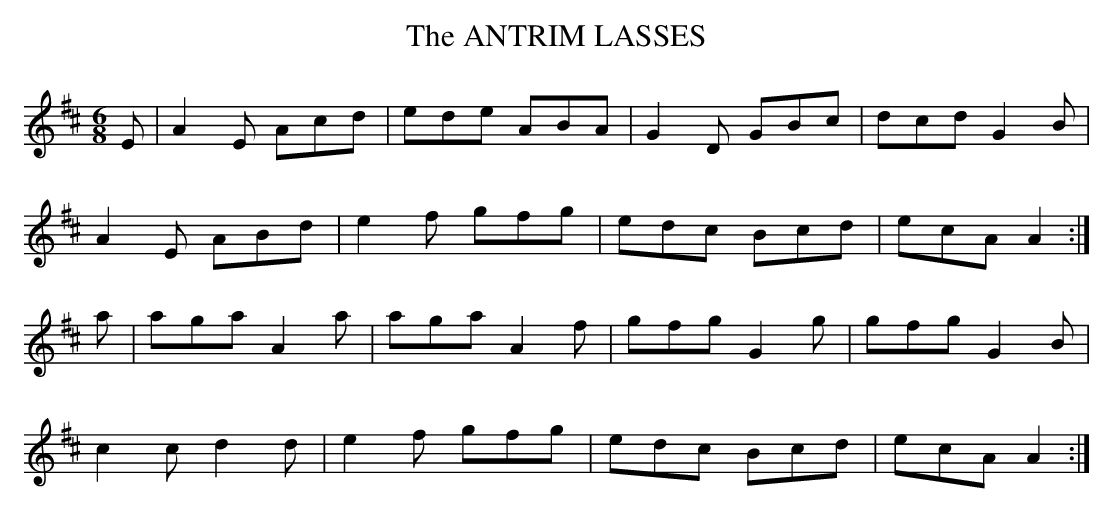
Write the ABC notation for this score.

X:1
T:ANTRIM LASSES, The
to this file. Source key signature is A but I don't think that's correct.
This clearly sounds better as a "modal" tune (to my ear anyway).
M:6/8
L:1/8
K:Amix
E|A2E Acd|ede ABA|G2D GBc|dcd G2B|
A2E ABd|e2f gfg|edc Bcd|ecA A2 :|
a|aga A2a|aga A2f|gfg G2g|gfg G2B|
c2c d2d|e2f gfg|edc Bcd|ecA A2 :|
